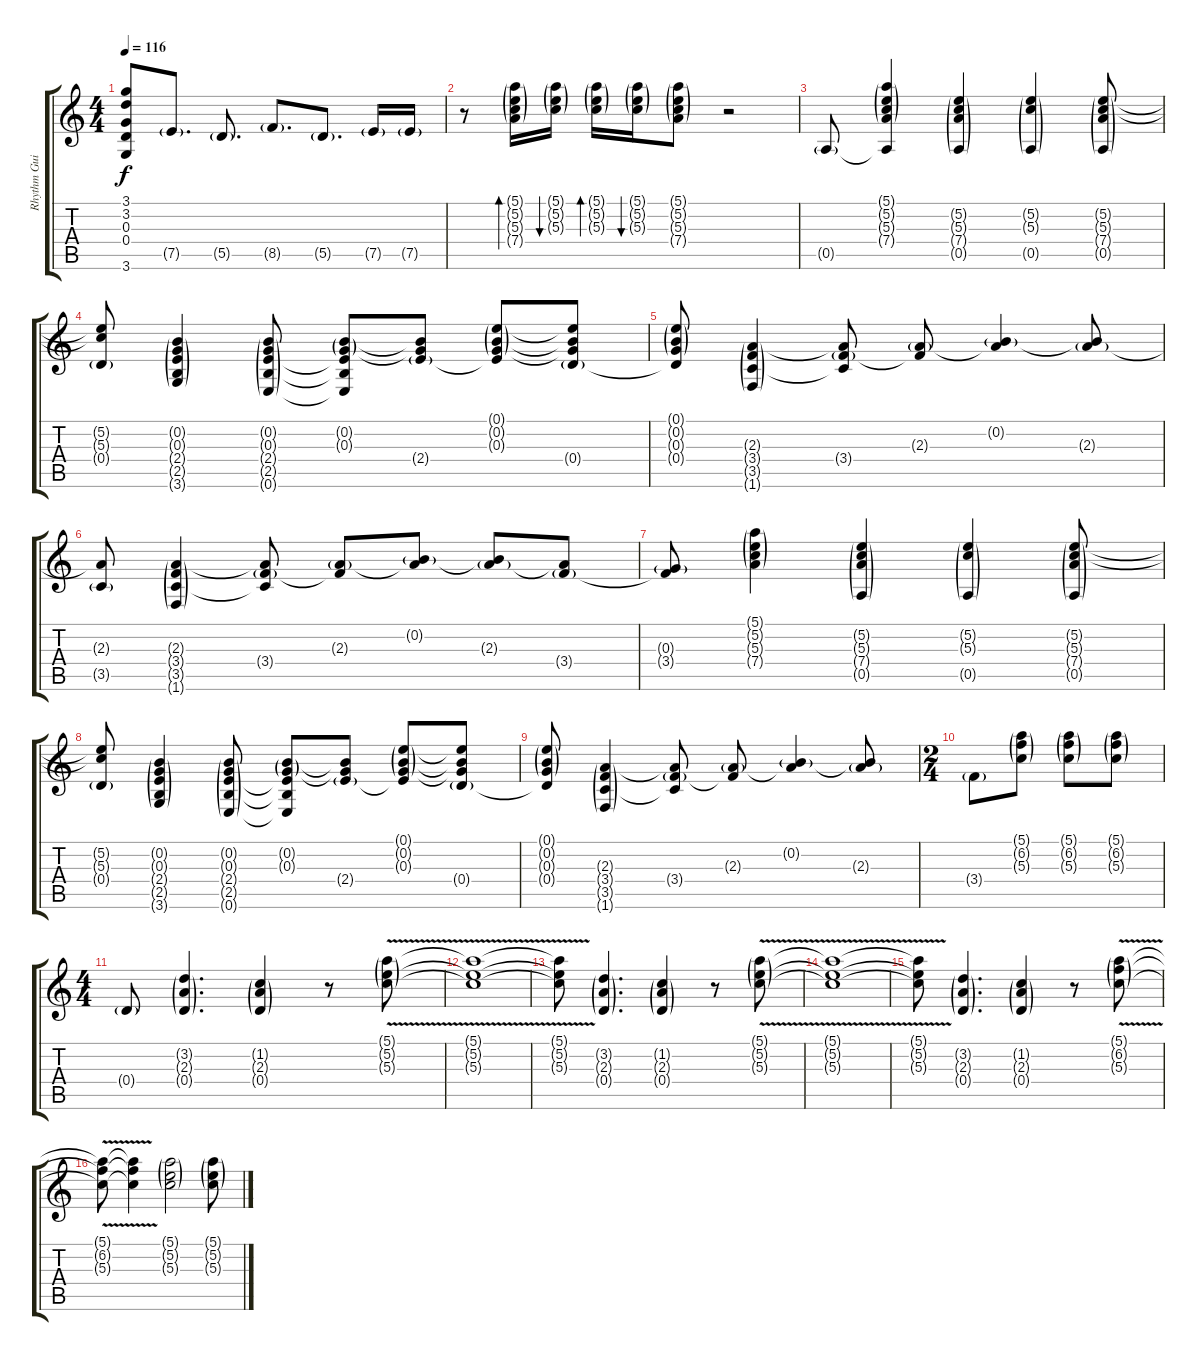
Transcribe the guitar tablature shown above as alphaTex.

\track ("Rhythm Guitar 2 Echo" "Rhythm Gui") {instrument overdrivenguitar}
\staff {score tabs}
\tuning (E4 B3 G3 D3 A2 E2) {hide}
\ts (4 4)
\tempo 116
\clef g2
\ks c
(3.1{t} 3.2{t} 0.3{t} 0.4{t} 3.6{t}).8{dy f} 7.5{g}.8{d} 5.5{g}.8{d} 8.5{g}.8{d} 5.5{g}.8{d} 7.5{g}.16 7.5{g}.16 |
r.8 (5.1{g} 5.2{g} 5.3{g} 7.4{g}).16{bd 30} (5.1{g} 5.2{g} 5.3{g}).16{bu 30} (5.1{g} 5.2{g} 5.3{g}).16{bd 30} (5.1{g} 5.2{g} 5.3{g}).16{bu 30} (5.1{g} 5.2{g} 5.3{g} 7.4{g}).8 r.2 |
0.5{g}.8 (5.1{g} 5.2{g} 5.3{g} 7.4{g} 0.5{t}).4 (5.2{g} 5.3{g} 7.4{g} 0.5{g}).4 (5.2{g} 5.3{g} 0.5{g}).4 (5.2{g} 5.3{g} 7.4{g} 0.5{g}).8 |
(5.2{t} 5.3{t} 0.4{g}).8 (0.2{g} 0.3{g} 2.4{g} 2.5{g} 3.6{g}).4 (0.2{g} 0.3{g} 2.4{g} 2.5{g} 0.6{g}).8 (0.2{g} 0.3{g} 2.4{t} 2.5{t} 0.6{t}).8 (0.2{t} 0.3{t} 2.4{g}).8 (0.1{g} 0.2{g} 0.3{g} 2.4{t}).8 (0.1{t} 0.2{t} 0.3{t} 0.4{g}).8 |
(0.1{g} 0.2{g} 0.3{g} 0.4{t}).8 (2.3{g} 3.4{g} 3.5{g} 1.6{g}).4 (2.3{t} 3.4{g} 3.5{t}).8 (2.3{g} 3.4{t}).8 (0.2{g} 2.3{t}).4 (0.2{t} 2.3{g}).8 |
(2.3{t} 3.5{g}).8 (2.3{g} 3.4{g} 3.5{g} 1.6{g}).4 (2.3{t} 3.4{g} 3.5{t}).8 (2.3{g} 3.4{t}).8 (0.2{g} 2.3{t}).8 (0.2{t} 2.3{g}).8 (2.3{t} 3.4{g}).8 |
(0.3{g} 3.4{t}).8 (5.1{g} 5.2{g} 5.3{g} 7.4{g}).4 (5.2{g} 5.3{g} 7.4{g} 0.5{g}).4 (5.2{g} 5.3{g} 0.5{g}).4 (5.2{g} 5.3{g} 7.4{g} 0.5{g}).8 |
(5.2{t} 5.3{t} 0.4{g}).8 (0.2{g} 0.3{g} 2.4{g} 2.5{g} 3.6{g}).4 (0.2{g} 0.3{g} 2.4{g} 2.5{g} 0.6{g}).8 (0.2{g} 0.3{g} 2.4{t} 2.5{t} 0.6{t}).8 (0.2{t} 0.3{t} 2.4{g}).8 (0.1{g} 0.2{g} 0.3{g} 2.4{t}).8 (0.1{t} 0.2{t} 0.3{t} 0.4{g}).8 |
(0.1{g} 0.2{g} 0.3{g} 0.4{t}).8 (2.3{g} 3.4{g} 3.5{g} 1.6{g}).4 (2.3{t} 3.4{g} 3.5{t}).8 (2.3{g} 3.4{t}).8 (0.2{g} 2.3{t}).4 (0.2{t} 2.3{g}).8 |
\ts (2 4)
3.4{g}.8 (5.1{g} 6.2{g} 5.3{g}).8 (5.1{g} 6.2{g} 5.3{g}).8 (5.1{g} 6.2{g} 5.3{g}).8 |
\ts (4 4)
0.4{g}.8 (3.2{g} 2.3{g} 0.4{g}).4{d} (1.2{g} 2.3{g} 0.4{g}).4 r.8 (5.1{v g} 5.2{v g} 5.3{v g}).8 |
(5.1{v t} 5.2{v t} 5.3{v t}).1 |
(5.1{v t} 5.2{v t} 5.3{v t}).8 (3.2{g} 2.3{g} 0.4{g}).4{d} (1.2{g} 2.3{g} 0.4{g}).4 r.8 (5.1{v g} 5.2{v g} 5.3{v g}).8 |
(5.1{v t} 5.2{v t} 5.3{v t}).1 |
(5.1{v t} 5.2{v t} 5.3{v t}).8 (3.2{g} 2.3{g} 0.4{g}).4{d} (1.2{g} 2.3{g} 0.4{g}).4 r.8 (5.1{v g} 6.2{v g} 5.3{v g}).8 |
(5.1{v t} 6.2{v t} 5.3{v t}).8 (5.1{v t} 6.2{v t} 5.3{v t}).4 (5.1{g} 5.2{g} 5.3{g}).2 (5.1{g} 5.2{g} 5.3{g}).8
